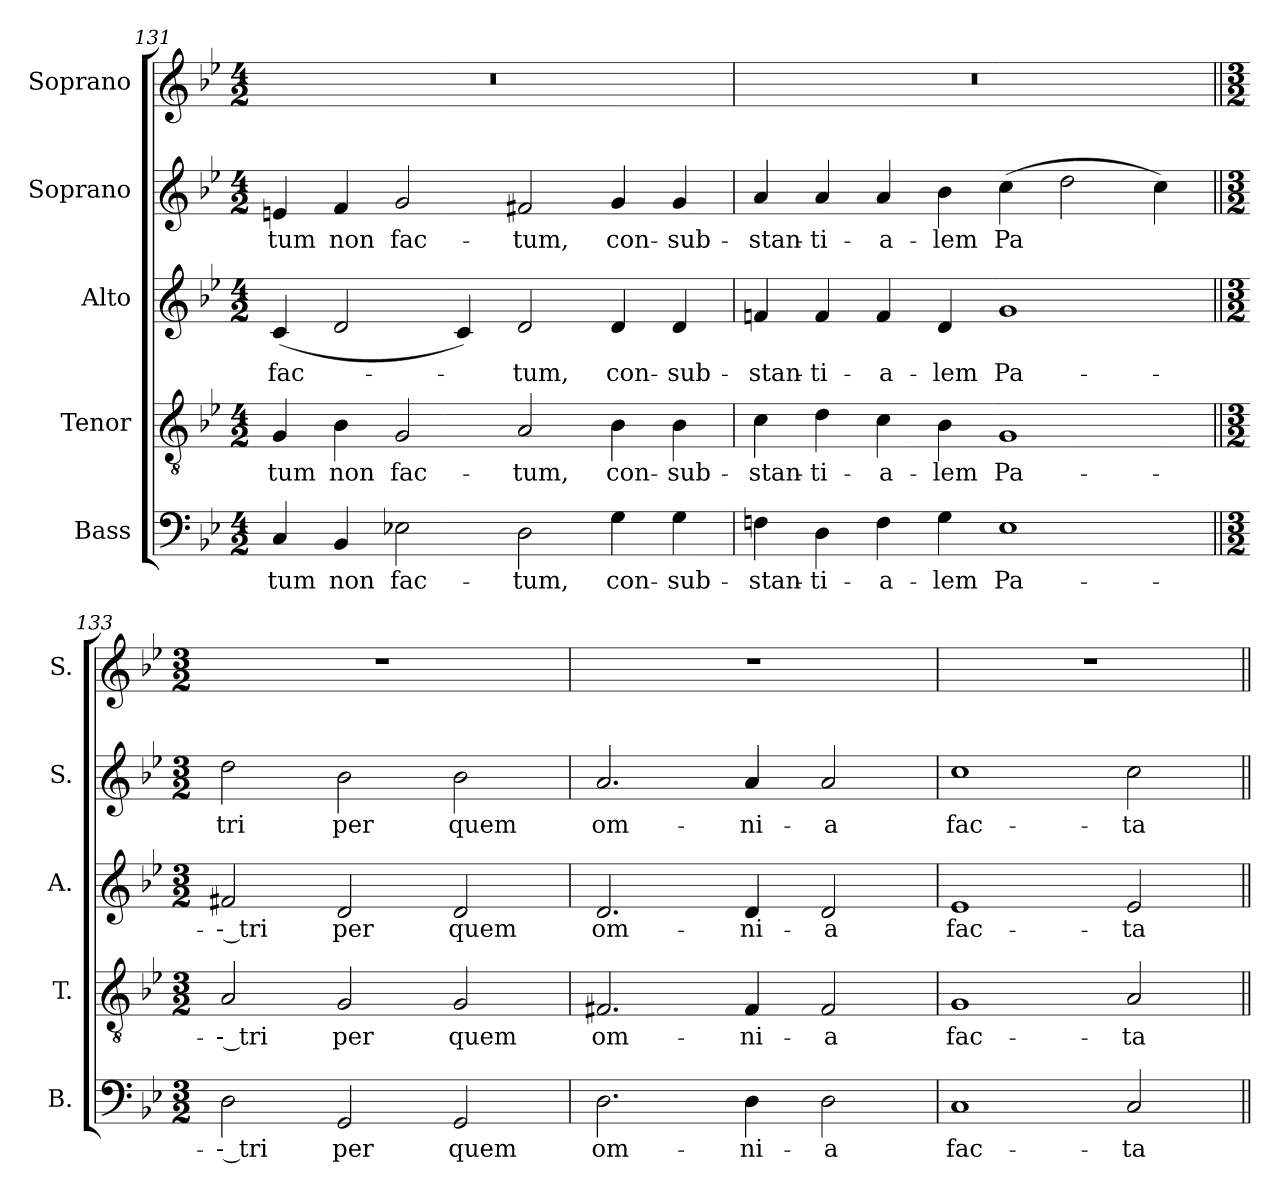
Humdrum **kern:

**kern	**text	**kern	**text	**kern	**text	**kern	**text	**kern
*part5	*part5	*part4	*part4	*part3	*part3	*part2	*part2	*part1
*staff5	*staff5	*staff4	*staff4	*staff3	*staff3	*staff2	*staff2	*staff1
*I"Bass	*	*I"Tenor	*	*I"Alto	*	*I"Soprano	*	*I"Soprano
*I'B.	*	*I'T.	*	*I'A.	*	*I'S.	*	*I'S.
*clefF4	*	*clefGv2	*	*clefG2	*	*clefG2	*	*clefG2
*	*	*ITrd7c12	*	*	*	*	*	*
*k[b-e-]	*	*k[b-e-]	*	*k[b-e-]	*	*k[b-e-]	*	*k[b-e-]
*B-:	*	*B-:	*	*B-:	*	*B-:	*	*B-:
*M4/2	*	*M4/2	*	*M4/2	*	*M4/2	*	*M4/2
=131	=131	=131	=131	=131	=131	=131	=131	=131
!	!LO:LY:b:color=#000000	!	!	!	!	!	!	!
!	!	!	!LO:LY:b:color=#000000	!	!	!	!	!
!	!	!	!	!	!LO:LY:b:color=#000000	!	!	!
!	!	!	!	!	!	!	!LO:LY:b:color=#000000	!LO:N:vis=1
4Ci/	-tum	4GGi/	-tum	(4ci/	fac-	4eni/	-tum	0r
!	!LO:LY:b:color=#000000	!	!	!	!	!	!	!
!	!	!	!LO:LY:b:color=#000000	!	!	!	!	!
!	!	!	!	!	!	!	!LO:LY:b:color=#000000	!
4BB-i/	non	4BB-i\	non	2di/	.	4fi/	non	.
!	!LO:LY:b:color=#000000	!	!	!	!	!	!	!
!	!	!	!LO:LY:b:color=#000000	!	!	!	!	!
!	!	!	!	!	!	!	!LO:LY:b:color=#000000	!
2E-Xi\	fac-	2GGi/	fac-	.	.	2gi/	fac-	.
.	.	.	.	4ci/)	.	.	.	.
!	!LO:LY:b:color=#000000	!	!	!	!	!	!	!
!	!	!	!LO:LY:b:color=#000000	!	!	!	!	!
!	!	!	!	!	!LO:LY:b:color=#000000	!	!	!
!	!	!	!	!	!	!	!LO:LY:b:color=#000000	!
2Di\	-tum,	2AAi/	-tum,	2di/	-tum,	2f#Xi/	-tum,	.
!	!LO:LY:b:color=#000000	!	!	!	!	!	!	!
!	!	!	!LO:LY:b:color=#000000	!	!	!	!	!
!	!	!	!	!	!LO:LY:b:color=#000000	!	!	!
!	!	!	!	!	!	!	!LO:LY:b:color=#000000	!
4Gi\	con-	4BB-i\	con-	4di/	con-	4gi/	con-	.
!	!LO:LY:b:color=#000000	!	!	!	!	!	!	!
!	!	!	!LO:LY:b:color=#000000	!	!	!	!	!
!	!	!	!	!	!LO:LY:b:color=#000000	!	!	!
!	!	!	!	!	!	!	!LO:LY:b:color=#000000	!
4Gi\	-sub-	4BB-i\	-sub-	4di/	-sub-	4gi/	-sub-	.
=132	=132	=132	=132	=132	=132	=132	=132	=132
!	!LO:LY:b:color=#000000	!	!	!	!	!	!	!
!	!	!	!LO:LY:b:color=#000000	!	!	!	!	!
!	!	!	!	!	!LO:LY:b:color=#000000	!	!	!
!	!	!	!	!	!	!	!LO:LY:b:color=#000000	!LO:N:vis=1
4Fni\	-stan-	4Ci\	-stan-	4fni/	-stan-	4ai/	-stan-	0r
!	!LO:LY:b:color=#000000	!	!	!	!	!	!	!
!	!	!	!LO:LY:b:color=#000000	!	!	!	!	!
!	!	!	!	!	!LO:LY:b:color=#000000	!	!	!
!	!	!	!	!	!	!	!LO:LY:b:color=#000000	!
4Di\	-ti-	4Di\	-ti-	4fi/	-ti-	4ai/	-ti-	.
!	!LO:LY:b:color=#000000	!	!	!	!	!	!	!
!	!	!	!LO:LY:b:color=#000000	!	!	!	!	!
!	!	!	!	!	!LO:LY:b:color=#000000	!	!	!
!	!	!	!	!	!	!	!LO:LY:b:color=#000000	!
4Fi\	-a-	4Ci\	-a-	4fi/	-a-	4ai/	-a-	.
!	!LO:LY:b:color=#000000	!	!	!	!	!	!	!
!	!	!	!LO:LY:b:color=#000000	!	!	!	!	!
!	!	!	!	!	!LO:LY:b:color=#000000	!	!	!
!	!	!	!	!	!	!	!LO:LY:b:color=#000000	!
4Gi\	-lem	4BB-i\	-lem	4di/	-lem	4b-i\	-lem	.
!	!LO:LY:b:color=#000000	!	!	!	!	!	!	!
!	!	!	!LO:LY:b:color=#000000	!	!	!	!	!
!	!	!	!	!	!LO:LY:b:color=#000000	!	!	!
!	!	!	!	!	!	!	!LO:LY:b:color=#000000	!
1E-i	Pa-	1GGi	Pa-	1gi	Pa-	(4cci\	Pa	.
.	.	.	.	.	.	2ddi\	.	.
!	!	!	!	!	!	!	!LO:LY:b:color=#000000	!
.	.	.	.	.	.	4cci\)	-	.
!!LO:LB:g=z
=133||	=133||	=133||	=133||	=133||	=133||	=133||	=133||	=133||
*M3/2	*	*M3/2	*	*M3/2	*	*M3/2	*	*M3/2
!	!LO:LY:b:color=#000000	!	!	!	!	!	!	!
!	!	!	!LO:LY:b:color=#000000	!	!	!	!	!
!	!	!	!	!	!LO:LY:b:color=#000000	!	!	!
*	*	*	*	*	*	*MM240	*	*MM240
!	!	!	!	!	!	!	!LO:LY:b:color=#000000	!LO:N:vis=1
2Di\	-- tri	2AAi/	-- tri	2f#Xi/	-- tri	2ddi\	- tri	1.r
!	!LO:LY:b:color=#000000	!	!	!	!	!	!	!
!	!	!	!LO:LY:b:color=#000000	!	!	!	!	!
!	!	!	!	!	!LO:LY:b:color=#000000	!	!	!
!	!	!	!	!	!	!	!LO:LY:b:color=#000000	!
2GGi/	per	2GGi/	per	2di/	per	2b-i\	per	.
!	!LO:LY:b:color=#000000	!	!	!	!	!	!	!
!	!	!	!LO:LY:b:color=#000000	!	!	!	!	!
!	!	!	!	!	!LO:LY:b:color=#000000	!	!	!
!	!	!	!	!	!	!	!LO:LY:b:color=#000000	!
2GGi/	quem	2GGi/	quem	2di/	quem	2b-i\	quem	.
=134	=134	=134	=134	=134	=134	=134	=134	=134
!	!LO:LY:b:color=#000000	!	!	!	!	!	!	!
!	!	!	!LO:LY:b:color=#000000	!	!	!	!	!
!	!	!	!	!	!LO:LY:b:color=#000000	!	!	!
!	!	!	!	!	!	!	!LO:LY:b:color=#000000	!LO:N:vis=1
2.Di\	om-	2.FF#Xi/	om-	2.di/	om-	2.ai/	om-	1.r
!	!LO:LY:b:color=#000000	!	!	!	!	!	!	!
!	!	!	!LO:LY:b:color=#000000	!	!	!	!	!
!	!	!	!	!	!LO:LY:b:color=#000000	!	!	!
!	!	!	!	!	!	!	!LO:LY:b:color=#000000	!
4Di\	-ni-	4FF#i/	-ni-	4di/	-ni-	4ai/	-ni-	.
!	!LO:LY:b:color=#000000	!	!	!	!	!	!	!
!	!	!	!LO:LY:b:color=#000000	!	!	!	!	!
!	!	!	!	!	!LO:LY:b:color=#000000	!	!	!
!	!	!	!	!	!	!	!LO:LY:b:color=#000000	!
2Di\	-a	2FF#i/	-a	2di/	-a	2ai/	-a	.
=135	=135	=135	=135	=135	=135	=135	=135	=135
!	!LO:LY:b:color=#000000	!	!	!	!	!	!	!
!	!	!	!LO:LY:b:color=#000000	!	!	!	!	!
!	!	!	!	!	!LO:LY:b:color=#000000	!	!	!
!	!	!	!	!	!	!	!LO:LY:b:color=#000000	!LO:N:vis=1
1Ci	fac-	1GGi	fac-	1e-i	fac-	1cci	fac-	1.r
!	!LO:LY:b:color=#000000	!	!	!	!	!	!	!
!	!	!	!LO:LY:b:color=#000000	!	!	!	!	!
!	!	!	!	!	!LO:LY:b:color=#000000	!	!	!
!	!	!	!	!	!	!	!LO:LY:b:color=#000000	!
2Ci/	-ta	2AAi/	-ta	2e-i/	-ta	2cci\	-ta	.
=||	=||	=||	=||	=||	=||	=||	=||	=||
*-	*-	*-	*-	*-	*-	*-	*-	*-
